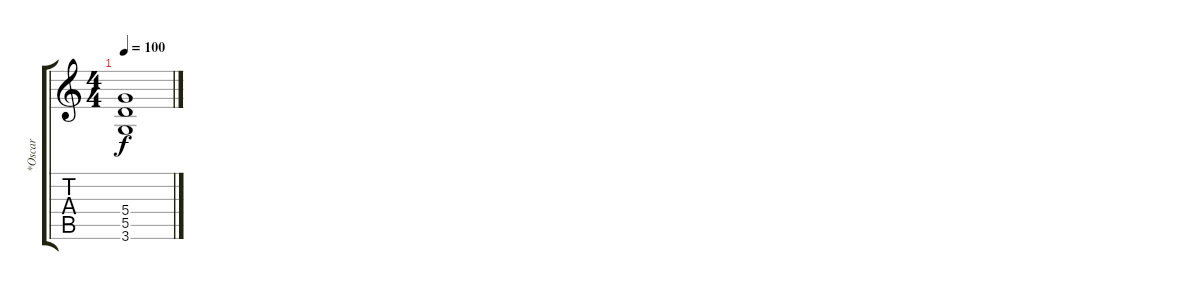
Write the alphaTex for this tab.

\track ("*Oscar" "*Oscar") {instrument distortionguitar}
\staff {score tabs}
\tuning (E4 B3 G3 D3 A2 E2) {hide}
\ts (4 4)
\tempo 100
\clef g2
\ks c
(5.4{t} 5.5{t} 3.6{t}).1{dy f}
